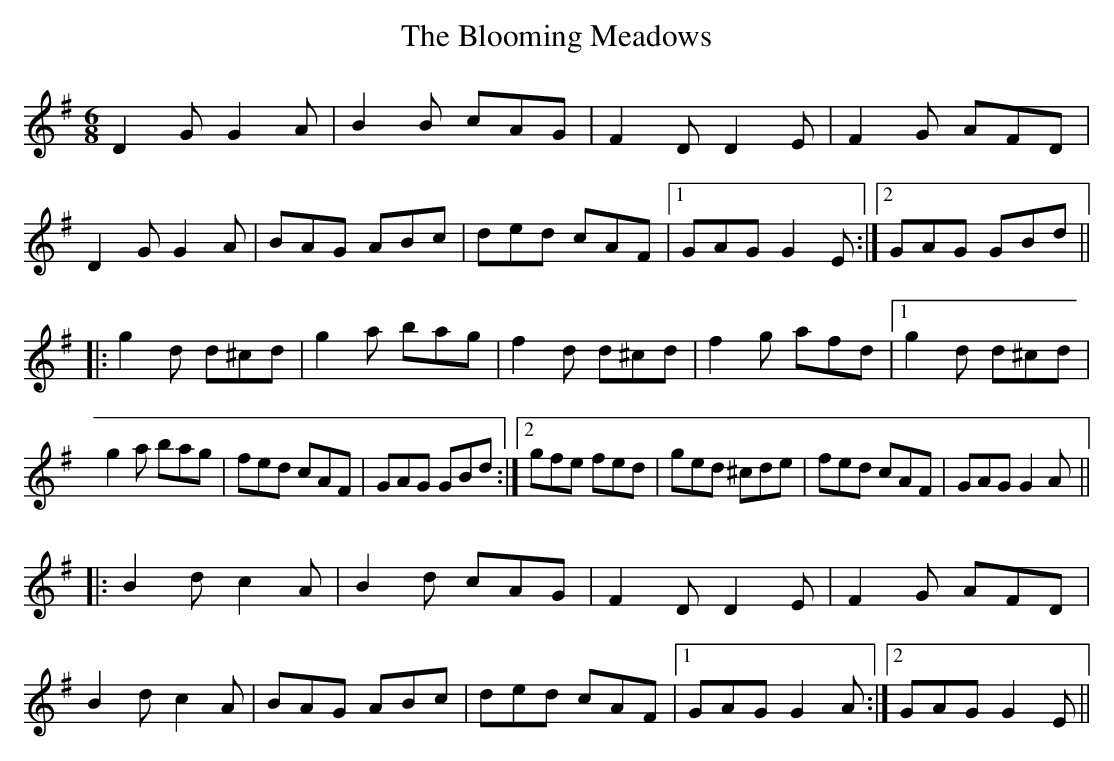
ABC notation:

X:1
T:Blooming Meadows, The
M:6/8
K:G
D2G G2A | B2B cAG | F2D D2E | F2G AFD |
D2G G2A | BAG ABc | ded cAF |1 GAG G2E :|2 GAG GBd ||
|: g2d d^cd | g2a bag | f2d d^cd | f2g afd |1 g2d d^cd |
g2a bag | fed cAF | GAG GBd :|2 gfe fed | ged ^cde | fed cAF | GAG G2A ||
|: B2d c2A | B2d cAG | F2D D2E | F2G AFD |
B2d c2A | BAG ABc | ded cAF |1 GAG G2A :|2 GAG G2E ||
